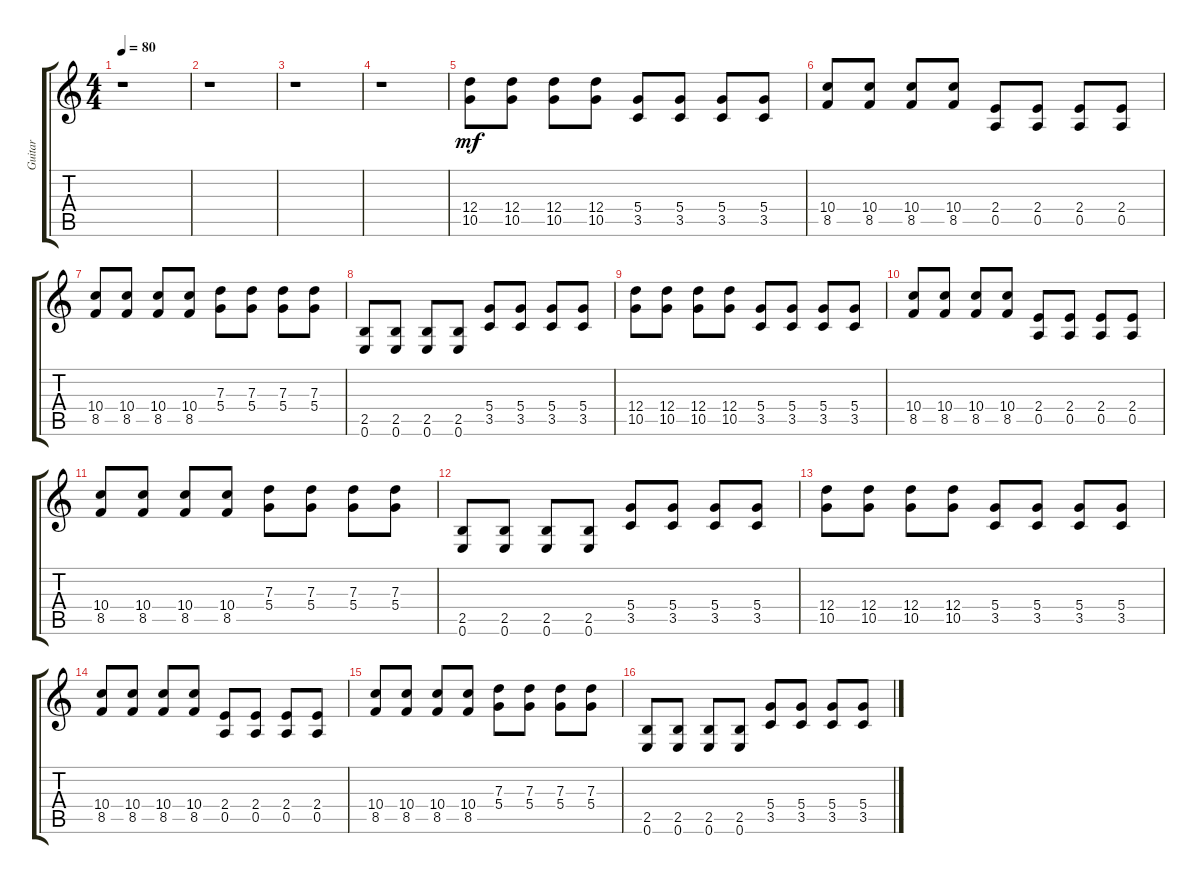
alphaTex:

\track ("Guitar" "Guitar") {instrument distortionguitar}
\staff {score tabs}
\tuning (E4 B3 G3 D3 A2 E2) {hide}
\ts (4 4)
\tempo 80
\clef g2
\ks c
r.1{dy mf instrument distortionguitar} |
r.1 |
r.1 |
r.1 |
(12.4 10.5).8 (12.4 10.5).8 (12.4 10.5).8 (12.4 10.5).8 (5.4 3.5).8 (5.4 3.5).8 (5.4 3.5).8 (5.4 3.5).8 |
(10.4 8.5).8 (10.4 8.5).8 (10.4 8.5).8 (10.4 8.5).8 (2.4 0.5).8 (2.4 0.5).8 (2.4 0.5).8 (2.4 0.5).8 |
(10.4 8.5).8 (10.4 8.5).8 (10.4 8.5).8 (10.4 8.5).8 (7.3 5.4).8 (7.3 5.4).8 (7.3 5.4).8 (7.3 5.4).8 |
(2.5 0.6).8 (2.5 0.6).8 (2.5 0.6).8 (2.5 0.6).8 (5.4 3.5).8 (5.4 3.5).8 (5.4 3.5).8 (5.4 3.5).8 |
(12.4 10.5).8 (12.4 10.5).8 (12.4 10.5).8 (12.4 10.5).8 (5.4 3.5).8 (5.4 3.5).8 (5.4 3.5).8 (5.4 3.5).8 |
(10.4 8.5).8 (10.4 8.5).8 (10.4 8.5).8 (10.4 8.5).8 (2.4 0.5).8 (2.4 0.5).8 (2.4 0.5).8 (2.4 0.5).8 |
(10.4 8.5).8 (10.4 8.5).8 (10.4 8.5).8 (10.4 8.5).8 (7.3 5.4).8 (7.3 5.4).8 (7.3 5.4).8 (7.3 5.4).8 |
(2.5 0.6).8 (2.5 0.6).8 (2.5 0.6).8 (2.5 0.6).8 (5.4 3.5).8 (5.4 3.5).8 (5.4 3.5).8 (5.4 3.5).8 |
(12.4 10.5).8 (12.4 10.5).8 (12.4 10.5).8 (12.4 10.5).8 (5.4 3.5).8 (5.4 3.5).8 (5.4 3.5).8 (5.4 3.5).8 |
(10.4 8.5).8 (10.4 8.5).8 (10.4 8.5).8 (10.4 8.5).8 (2.4 0.5).8 (2.4 0.5).8 (2.4 0.5).8 (2.4 0.5).8 |
(10.4 8.5).8 (10.4 8.5).8 (10.4 8.5).8 (10.4 8.5).8 (7.3 5.4).8 (7.3 5.4).8 (7.3 5.4).8 (7.3 5.4).8 |
(2.5 0.6).8 (2.5 0.6).8 (2.5 0.6).8 (2.5 0.6).8 (5.4 3.5).8 (5.4 3.5).8 (5.4 3.5).8 (5.4 3.5).8
